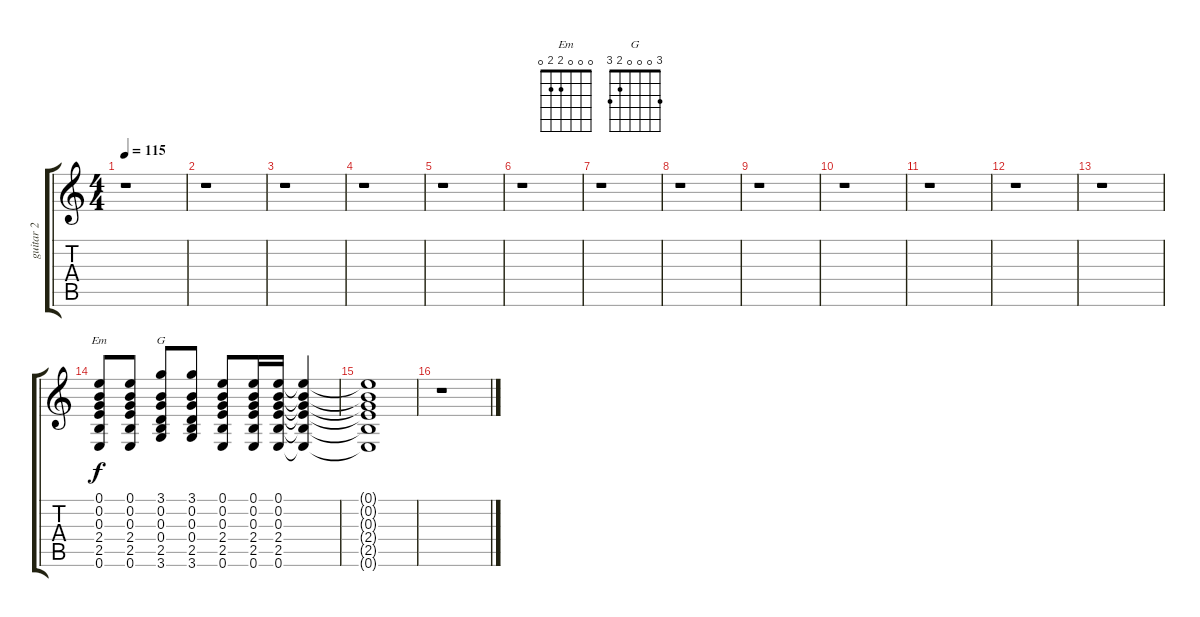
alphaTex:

\track ("guitar 2" "guitar 2") {instrument distortionguitar}
\staff {score tabs}
\tuning (E4 B3 G3 D3 A2 E2) {hide}
\chord ("Em" 0 0 0 2 2 0)
\chord ("G" 3 0 0 0 2 3)
\ts (4 4)
\tempo 115
\clef g2
\ks c
r.1{dy f} |
r.1 |
r.1 |
r.1 |
r.1 |
r.1 |
r.1 |
r.1 |
r.1 |
r.1 |
r.1 |
r.1 |
r.1 |
(0.1 0.2 0.3 2.4 2.5 0.6).8{ch "Em"} (0.1 0.2 0.3 2.4 2.5 0.6).8 (3.1 0.2 0.3 0.4 2.5 3.6).8{ch "G"} (3.1 0.2 0.3 0.4 2.5 3.6).8 (0.1 0.2 0.3 2.4 2.5 0.6).8 (0.1 0.2 0.3 2.4 2.5 0.6).16 (0.1 0.2 0.3 2.4 2.5 0.6).16 (0.1{t} 0.2{t} 0.3{t} 2.4{t} 2.5{t} 0.6{t}).4 |
(0.1{t} 0.2{t} 0.3{t} 2.4{t} 2.5{t} 0.6{t}).1 |
r.1
